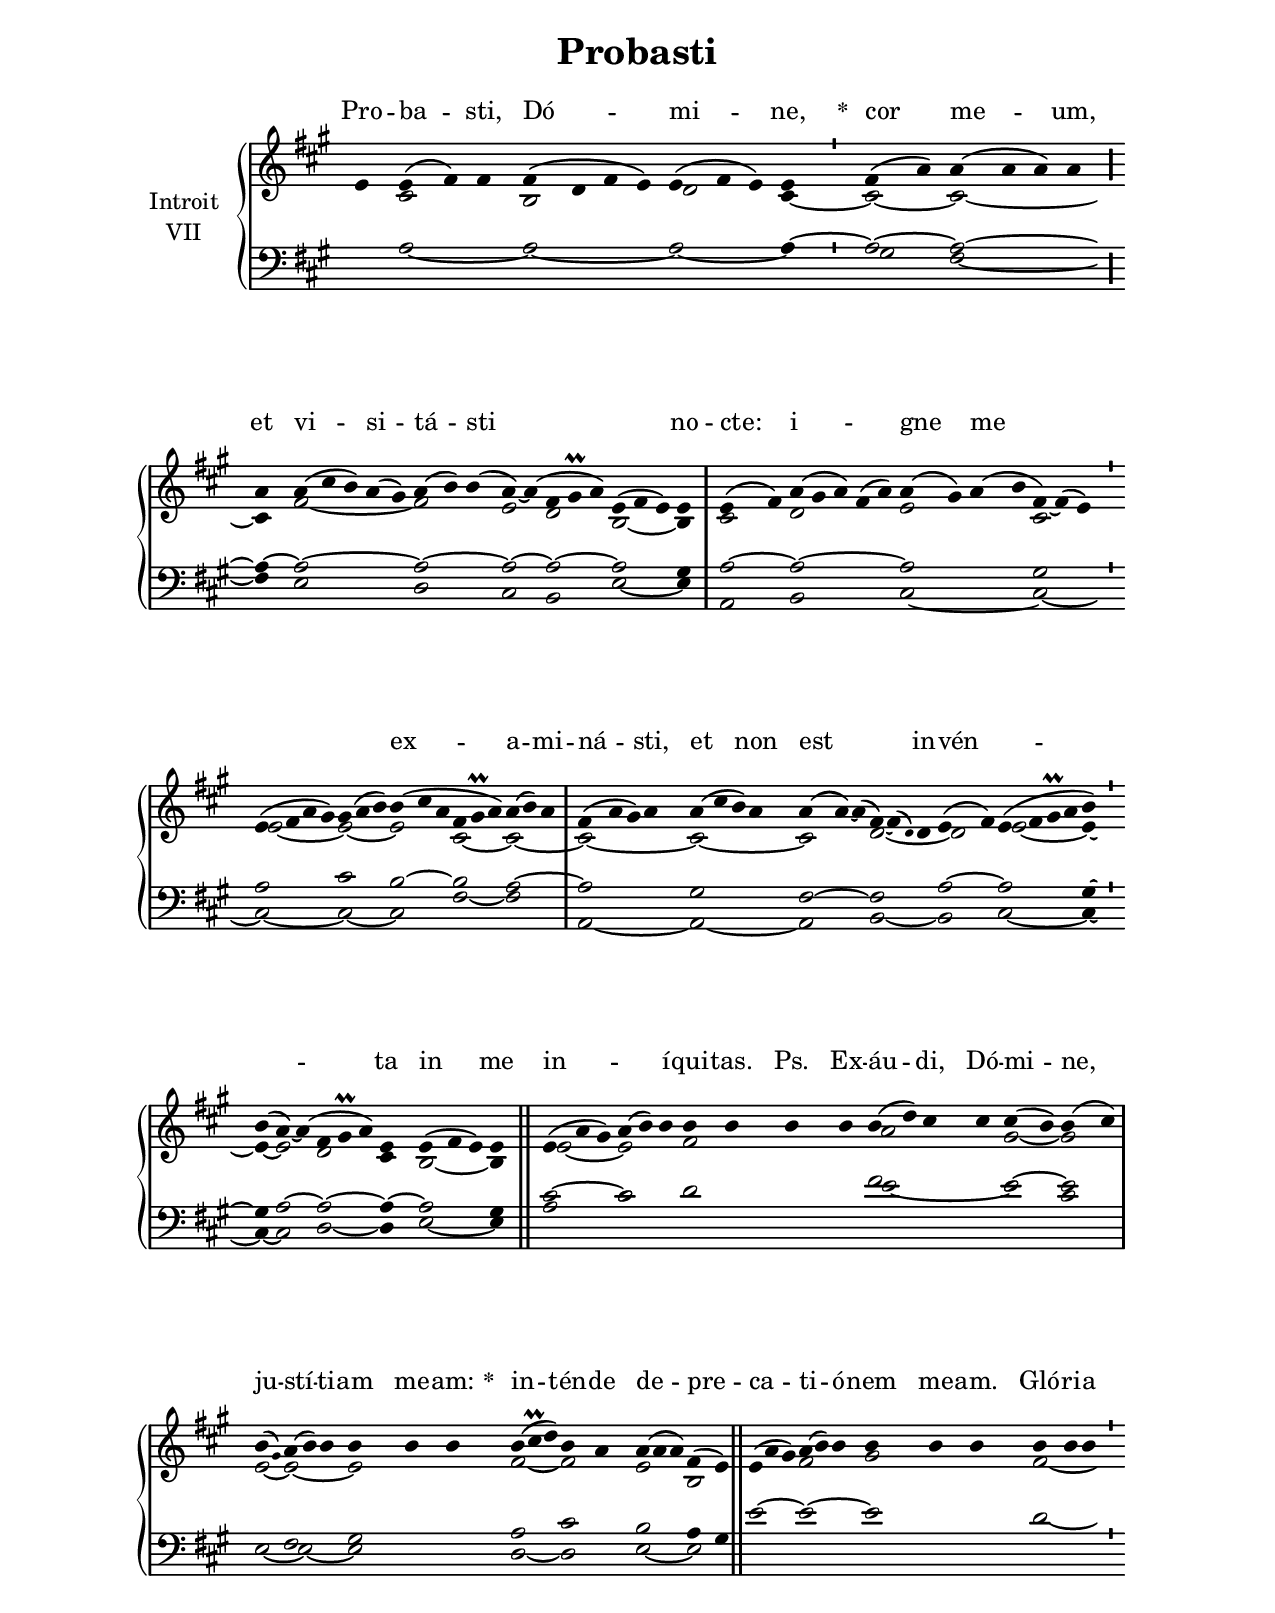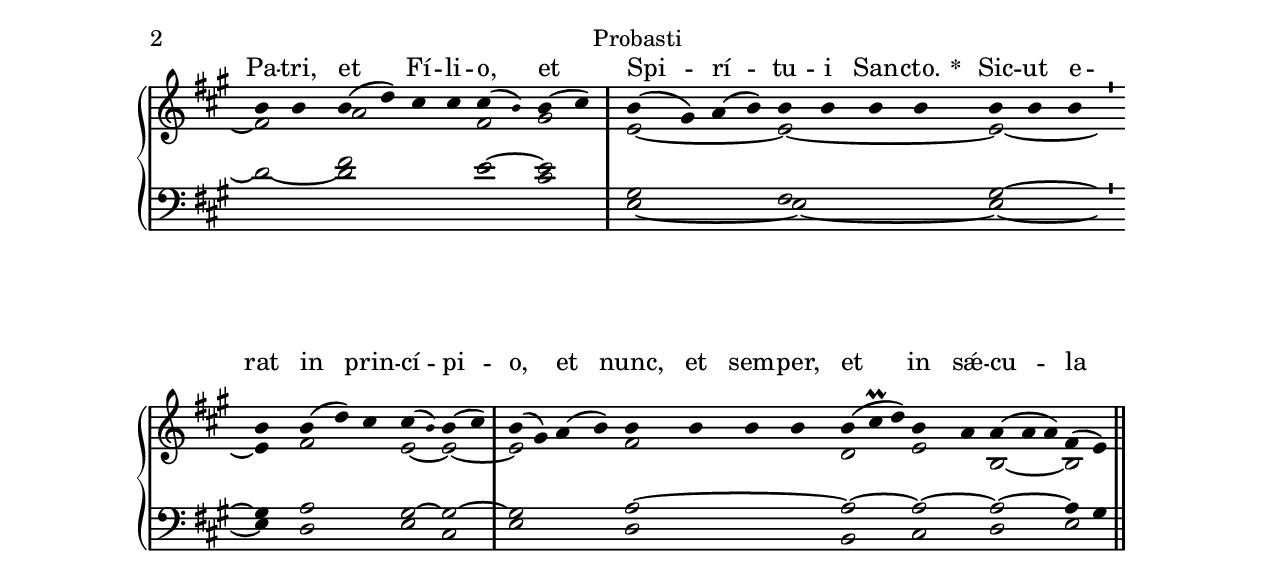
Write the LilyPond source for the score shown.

\version "2.18"
\include "gregorian.ly"
\include "noh2.ily"


%Page reference: page iii.326
%(volume.page)

global = {
 \key e \mixolydian
 \cadenzaOn 
}

\header {
  title = \markup \center-column {"Probasti" \vspace #1 }
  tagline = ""
  composer = ""
}

\paper {
 #(include-special-characters)
  oddHeaderMarkup = \markup \fill-line {
    \line {}
    \center-column {
      \on-the-fly #first-page     " "
      \on-the-fly #not-first-page "Probasti"
    }
    \line { \on-the-fly #print-page-number-check-first \fromproperty #'page:page-number-string }
  }
  evenHeaderMarkup = \markup \fill-line {
    \line { \on-the-fly #print-page-number-check-first \fromproperty #'page:page-number-string }
    \center-column { "Probasti" }
    \line {}
  }
}

chantText = \lyricmode {
Pro -- ba -- sti, Dó -- mi -- ne, 
\set stanza = " * " cor me -- um, 
et vi -- si -- tá -- sti _ no -- cte: 
i -- _ gne me _ _ ex -- a -- mi -- ná -- sti, 
et non est in -- vén -- _ _ ta in me in -- _ í -- qui -- tas. Ps. 
Ex -- áu -- di, Dó -- mi -- ne, ju -- stí -- ti -- am me -- am: 
\set stanza = " * " 
in -- tén -- de de -- pre -- ca -- ti -- ó -- nem me -- am. 
Gló -- ri -- a Pa -- tri, et Fí -- li -- o, et Spi -- rí -- tu -- i San -- cto. 
\set stanza = " * " 
Sic -- ut e -- rat in prin -- cí -- pi -- o, et nunc, et sem -- per, 
et in sǽ -- cu -- la sæ -- cu -- ló -- rum. A -- men. }

chantMusic = {
\tieDown   e'4 e'4 ( fis'4) fis'4 fis'4 ( d'4 fis'4 e'4) e'4 ( fis'4 e'4) e'4 \divisioMinima
 fis'4 ( a'4) a'4 ( a'4 a'4) a'4 \divisioMaior
 a'4 a'4 ( cis''4 b'4) a'4 ( gis'4) a'4 ( b'4) b'4 ( a'4) ~ a'4 ( fis'4 gis'\prall a'4) e'4 ( fis'4 e'4) e'4 \divisioMaxima
 e'4 ( fis'4) a'4 ( gis'4 a'4) fis'4 ( a'4) a'4 ( gis'4) a'4 ( b'4 fis'4) ~ fis'4 ( e'4) \divisioMinima
 e'4 ( fis'4 a'4 gis'4) gis'4 ( a'4 b'4) b'4 ( cis''4 a'4 fis'4 gis'\prall a'4) a'4 ( b'4) a'4 \divisioMaxima
 fis'4 ( a'4 gis'4) a'4 a'4 ( cis''4 b'4) a'4 a'4 ( a'4) ~ a'4 ( fis'4) ~ fis'4 ( \once \tweak #'font-size #-4 d' ) d'4 e'4 ( fis'4) e'4 ( fis'4 gis'\prall a'4 b'4) \divisioMinima
 b'4 ( a'4) ~ a'4 ( fis'4 gis'\prall a'4) e'4 e'4 ( fis'4 e'4) e'4 \finalis
 e'4 ( a'4 gis'4) a'4 ( b'4) b'4 b'4 b'4 b'4 b'4 b'4 ( d''4) cis''4 cis''4 cis''4 ( b'4) b'4 ( cis''4) \divisioMaxima
 b'4 ( \once \tweak #'font-size #-4 gis' ) a'4 ( b'4) b'4 b'4 b'4 b'4 b'4 ( cis''\prall d''4) b'4 a'4 a'4 ( a'4 a'4) fis'4 ( e'4) \finalis
  e'4 ( a'4 gis'4) a'4 ( b'4) b'4 b'4 b'4 b'4 b'4 b'4 b'4 \divisioMinima
 b'4 b'4 b'4 ( d''4) cis''4 cis''4 cis''4 ( \once \tweak #'font-size #-4 b' ) b'4 ( cis''4) \divisioMaxima
 b'4 ( gis'4) a'4 ( b'4) b'4 b'4 b'4 b'4 b'4 b'4 b'4 \divisioMinima
 b'4 b'4 ( d''4) cis''4 cis''4 ( \once \tweak #'font-size #-4 b' ) b'4 ( cis''4) \divisioMaxima
 b'4 ( gis'4) a'4 ( b'4) b'4 b'4 b'4 b'4 b'4 ( cis''\prall d''4) b'4 a'4 a'4 ( a'4 a'4) fis'4 ( e'4) \finalis

}

altoMusic = {
r4 cis'2*3/2 b2*4/2 d'2*3/2 cis'4 ~ \divisioMinima
cis'2 ~ cis'2*4/2 ~ \divisioMaior
cis'4 fis'2*5/2 ~ fis'2*3/2 e'2 d'2*3/2 b2*3/2 ~ b4 \divisioMaxima
cis'2 d'2*5/2 e'2*4/2 cis'2*3/2 \divisioMinima
e'2*4/2 ~ e'2*3/2 ~ e'2*3/2 cis'2*3/2 ~ cis'2*3/2 ~ \divisioMaxima
cis'2*4/2 ~ cis'2*4/2 ~ cis'2*3/2 d'2*4/2 ~ d'2 e'2*4/2 ~ e'4 ~ \divisioMinima
e'4 ~ e'2 d'2*3/2 cis'4 b2*3/2 ~ b4 \finalis
e'2*3/2 ~ e'2*3/2 fis'2*4/2 a'2*4/2 gis'2 ~ gis'2 \divisioMaxima
e'2 ~ e'2*3/2 ~ e'2*3/2 fis'2*3/2 ~ fis'2 e'2*3/2 b2 r2*3/2 fis'2*3/2 gis'2*3/2 fis'2*3/2 ~ \divisioMinima
fis'2 a'2*4/2 fis'2 gis'2 \divisioMaxima
e'2*4/2 ~ e'2*4/2 ~ e'2*3/2 ~ \divisioMinima
e'4 fis'2*3/2 e'2 ~ e'2 ~ \divisioMaxima
e'2*4/2 fis'2*4/2 d'2*3/2 e'2 b2*3/2 ~ b2 \finalis
}

tenorMusic = {
r2*11/2 a4 ~ \divisioMinima
a2 ~ a2*4/2 ~ \divisioMaior
a4 ~ a2*5/2 ~ a2*3/2 ~ a2 ~ a2*3/2 ~ a2*3/2 gis4 \divisioMaxima
a2 ~ a2*5/2 ~ a2*4/2 gis2*3/2 \divisioMinima
a2*4/2 cis'2*3/2 b2*3/2 ~ b2*3/2 a2*3/2 ~ \divisioMaxima
a2*4/2 gis2*4/2 fis2*3/2 ~ fis2*4/2 a2 ~ a2*4/2 gis4 ~ \divisioMinima
gis4 a2 ~ a2*3/2 ~ a4 ~ a2*3/2 gis4 \finalis
cis'2*3/2 ~ cis'2*3/2 r2*4/2 fis'2*4/2 e'2 ~ e'2 \divisioMaxima
r2 fis2*3/2 gis2*3/2 a2*3/2 cis'2 b2*3/2 a4 gis4 e'2*3/2 ~ e'2*3/2 ~ e'2*3/2 r2*3/2 \divisioMinima
r2 fis'2*4/2 e'2 ~ e'2 \divisioMaxima
gis2*4/2 fis2*4/2 gis2*3/2 ~ \divisioMinima
gis4 a2*3/2 gis2 ~ gis2 ~ \divisioMaxima
gis2*4/2 a2*4/2 ~ a2*3/2 ~ a2 ~ a2*3/2 ~ a4 gis4 \finalis
}

bassMusic = {
r4 a2*3/2 ~ a2*4/2 ~ a2*3/2 ~ a4 \divisioMinima
gis2 fis2*4/2 ~ \divisioMaior
fis4 e2*5/2 d2*3/2 cis2 b,2*3/2 e2*3/2 ~ e4 \divisioMaxima
a,2 b,2*5/2 cis2*4/2 ~ cis2*3/2 ~ \divisioMinima
cis2*4/2 ~ cis2*3/2 ~ cis2*3/2 fis2*3/2 ~ fis2*3/2 \divisioMaxima
a,2*4/2 ~ a,2*4/2 ~ a,2*3/2 b,2*4/2 ~ b,2 cis2*4/2 ~ cis4 ~ \divisioMinima
cis4 ~ cis2 d2*3/2 ~ d4 e2*3/2 ~ e4 \finalis
a2*3/2 cis'2*3/2 d'2*4/2 e'2*4/2 ~ e'2 cis'2 \divisioMaxima
e2 ~ e2*3/2 ~ e2*3/2 d2*3/2 ~ d2 e2*3/2 ~ e2 r2*9/2 d'2*3/2 ~ \divisioMinima
d'2 ~ d'2*4/2 e'2 cis'2 \divisioMaxima
e2*4/2 ~ e2*4/2 ~ e2*3/2 ~ \divisioMinima
e4 d2*3/2 e2 cis2 \divisioMaxima
e2*4/2 d2*4/2 b,2*3/2 cis2 d2*3/2 e2 \finalis
}

voiceLines = {
\voiceLineStyle


}

\score{
  <<
    \new GrandStaff <<
      \set GrandStaff.autoBeaming = ##f
      \set GrandStaff.instrumentName = \markup \center-column {
        "Introit"
        "VII"
      }
      \new Staff = up <<
        \new Voice = "chant" {
          \voiceOne \global \chantMusic
        }
        \new Voice {
          \voiceTwo \global \altoMusic
        }
      >>

      \new Staff = down <<
        \clef bass
        \new Voice {
          \voiceOne \global \tenorMusic
        }
        \new Voice {
          \voiceTwo \global \bassMusic
        }
	\new Voice {
        \voiceThree \global \voiceLines
        }
      >>
    >>
    \new Lyrics \lyricsto chant {
      \chantText
    }
  >>
  \layout{
  }
  \midi{
    \tempo 4 = 125
  }
}
